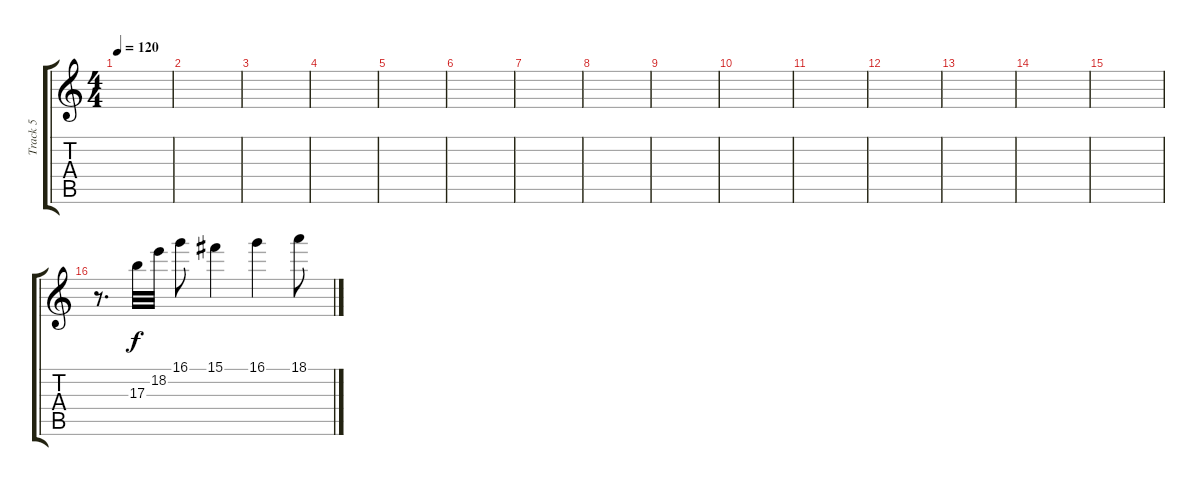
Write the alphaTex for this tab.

\track ("Track 5" "Track 5") {instrument distortionguitar}
\staff {score tabs}
\tuning (Eb4 Bb3 Gb3 Db3 Ab2 Eb2) {hide}
\ts (4 4)
\tempo 120
\clef g2
\ks c
|
|
|
|
|
|
|
|
|
|
|
|
|
|
|
r.8{d} 17.3.32 18.2.32 16.1.8 15.1.4 16.1.4 18.1.8
